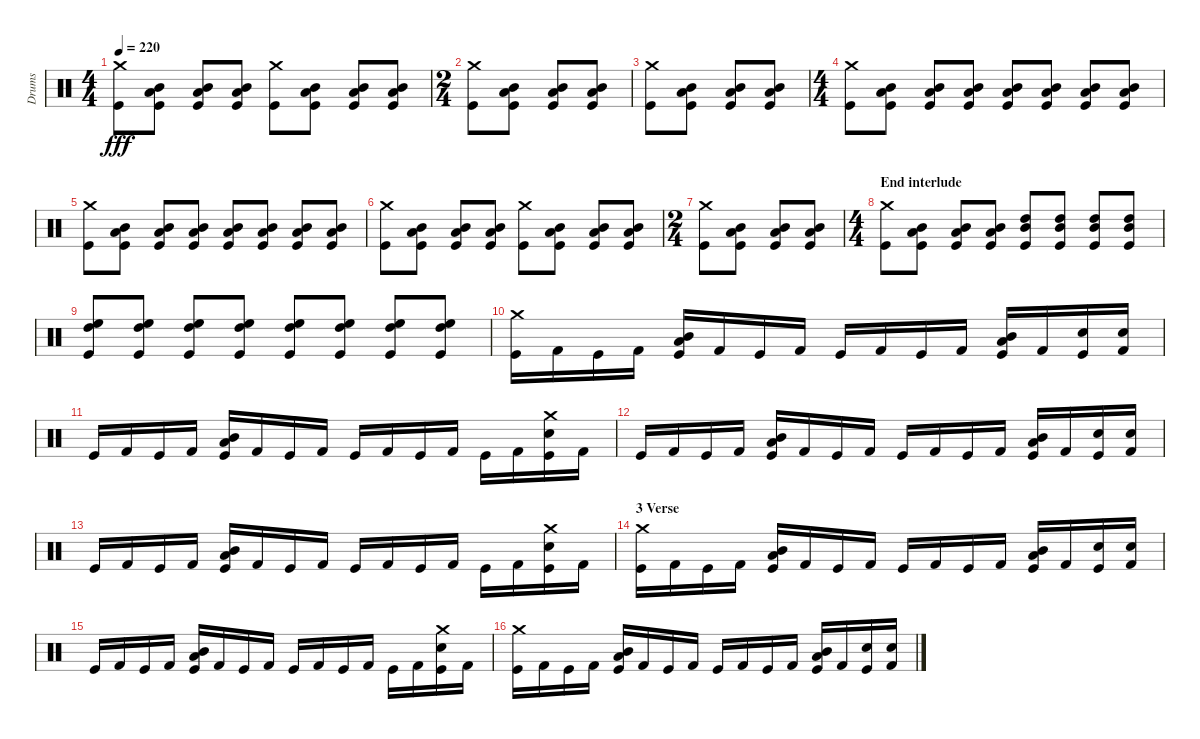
\track ("Drums" "Drums") {instrument percussion}
\staff {score}
\articulation defaults
\ts (4 4)
\tempo 220
\clef neutral
\ks c
("Crash medium (hit)" "Kick (hit)").8{dy fff} ("Mid Tom (hit)" "Low Tom (hit)" "Kick (hit)").8 ("Mid Tom (hit)" "Low Tom (hit)" "Kick (hit)").8 ("Low Tom (hit)" "Mid Tom (hit)" "Kick (hit)").8 ("Crash medium (hit)" "Kick (hit)").8 ("Kick (hit)" "Low Tom (hit)" "Mid Tom (hit)").8 ("Kick (hit)" "Low Tom (hit)" "Mid Tom (hit)").8 ("Kick (hit)" "Low Tom (hit)" "Mid Tom (hit)").8 |
\ts (2 4)
("Crash medium (hit)" "Kick (hit)").8 ("Low Tom (hit)" "Mid Tom (hit)" "Kick (hit)").8 ("Low Tom (hit)" "Mid Tom (hit)" "Kick (hit)").8 ("Low Tom (hit)" "Mid Tom (hit)" "Kick (hit)").8 |
("Crash medium (hit)" "Kick (hit)").8 ("Mid Tom (hit)" "Low Tom (hit)" "Kick (hit)").8 ("Kick (hit)" "Mid Tom (hit)" "Low Tom (hit)").8 ("Kick (hit)" "Mid Tom (hit)" "Low Tom (hit)").8 |
\ts (4 4)
("Kick (hit)" "Crash medium (hit)").8 ("Low Tom (hit)" "Kick (hit)" "Mid Tom (hit)").8 ("Low Tom (hit)" "Kick (hit)" "Mid Tom (hit)").8 ("Kick (hit)" "Mid Tom (hit)" "Low Tom (hit)").8 ("Kick (hit)" "Mid Tom (hit)" "Low Tom (hit)").8 ("Kick (hit)" "Mid Tom (hit)" "Low Tom (hit)").8 ("Mid Tom (hit)" "Kick (hit)" "Low Tom (hit)").8 ("Kick (hit)" "Mid Tom (hit)" "Low Tom (hit)").8 |
("Kick (hit)" "Crash medium (hit)").8 ("Low Tom (hit)" "Kick (hit)" "Mid Tom (hit)").8 ("Low Tom (hit)" "Kick (hit)" "Mid Tom (hit)").8 ("Low Tom (hit)" "Kick (hit)" "Mid Tom (hit)").8 ("Kick (hit)" "Mid Tom (hit)" "Low Tom (hit)").8 ("Kick (hit)" "Mid Tom (hit)" "Low Tom (hit)").8 ("Kick (hit)" "Low Tom (hit)" "Mid Tom (hit)").8 ("Mid Tom (hit)" "Low Tom (hit)" "Kick (hit)").8 |
("Crash medium (hit)" "Kick (hit)").8 ("Mid Tom (hit)" "Low Tom (hit)" "Kick (hit)").8 ("Mid Tom (hit)" "Low Tom (hit)" "Kick (hit)").8 ("Mid Tom (hit)" "Low Tom (hit)" "Kick (hit)").8 ("Kick (hit)" "Crash medium (hit)").8 ("Kick (hit)" "Low Tom (hit)" "Mid Tom (hit)").8 ("Low Tom (hit)" "Mid Tom (hit)" "Kick (hit)").8 ("Low Tom (hit)" "Mid Tom (hit)" "Kick (hit)").8 |
\ts (2 4)
("Crash medium (hit)" "Kick (hit)").8 ("Kick (hit)" "Low Tom (hit)" "Mid Tom (hit)").8 ("Kick (hit)" "Low Tom (hit)" "Mid Tom (hit)").8 ("Kick (hit)" "Low Tom (hit)" "Mid Tom (hit)").8 |
\ts (4 4)
\section ("" "End interlude")
("Kick (hit)" "Crash medium (hit)").8 ("Kick (hit)" "Low Tom (hit)" "Mid Tom (hit)").8 ("Low Tom (hit)" "Kick (hit)" "Mid Tom (hit)").8 ("Kick (hit)" "Low Tom (hit)" "Mid Tom (hit)").8 ("High Tom (hit)" "Mid Tom (hit)" "Kick (hit)").8 ("High Tom (hit)" "Mid Tom (hit)" "Kick (hit)").8 ("Mid Tom (hit)" "High Tom (hit)" "Kick (hit)").8 ("Kick (hit)" "High Tom (hit)" "Mid Tom (hit)").8 |
("Kick (hit)" "High Floor Tom (hit)" "High Tom (hit)").8 ("Kick (hit)" "High Tom (hit)" "High Floor Tom (hit)").8 ("Kick (hit)" "High Tom (hit)" "High Floor Tom (hit)").8 ("High Tom (hit)" "Kick (hit)" "High Floor Tom (hit)").8 ("Kick (hit)" "High Tom (hit)" "High Floor Tom (hit)").8 ("Kick (hit)" "High Tom (hit)" "High Floor Tom (hit)").8 ("Kick (hit)" "High Tom (hit)" "High Floor Tom (hit)").8 ("High Floor Tom (hit)" "Kick (hit)" "High Tom (hit)").8 |
("Kick (hit)" "Crash medium (hit)").16 "Kick (hit) 2".16 "Kick (hit)".16 "Kick (hit) 2".16 ("Kick (hit)" "Low Tom (hit)" "Mid Tom (hit)").16 "Kick (hit) 2".16 "Kick (hit)".16 "Kick (hit) 2".16 "Kick (hit)".16 "Kick (hit) 2".16 "Kick (hit)".16 "Kick (hit) 2".16 ("Kick (hit)" "Low Tom (hit)" "Mid Tom (hit)").16 "Kick (hit) 2".16 ("Kick (hit)" "Snare (hit) 2").16 ("Kick (hit) 2" "Snare (hit) 2").16 |
"Kick (hit)".16 "Kick (hit) 2".16 "Kick (hit)".16 "Kick (hit) 2".16 ("Low Tom (hit)" "Kick (hit)" "Mid Tom (hit)").16 "Kick (hit) 2".16 "Kick (hit)".16 "Kick (hit) 2".16 "Kick (hit)".16 "Kick (hit) 2".16 "Kick (hit)".16 "Kick (hit) 2".16 "Kick (hit)".16 "Kick (hit) 2".16 ("Crash medium (hit)" "Snare (hit) 2" "Kick (hit)").16 "Kick (hit) 2".16 |
"Kick (hit)".16 "Kick (hit) 2".16 "Kick (hit)".16 "Kick (hit) 2".16 ("Kick (hit)" "Low Tom (hit)" "Mid Tom (hit)").16 "Kick (hit) 2".16 "Kick (hit)".16 "Kick (hit) 2".16 "Kick (hit)".16 "Kick (hit) 2".16 "Kick (hit)".16 "Kick (hit) 2".16 ("Kick (hit)" "Low Tom (hit)" "Mid Tom (hit)").16 "Kick (hit) 2".16 ("Kick (hit)" "Snare (hit) 2").16 ("Snare (hit) 2" "Kick (hit) 2").16 |
"Kick (hit)".16 "Kick (hit) 2".16 "Kick (hit)".16 "Kick (hit) 2".16 ("Low Tom (hit)" "Kick (hit)" "Mid Tom (hit)").16 "Kick (hit) 2".16 "Kick (hit)".16 "Kick (hit) 2".16 "Kick (hit)".16 "Kick (hit) 2".16 "Kick (hit)".16 "Kick (hit) 2".16 "Kick (hit)".16 "Kick (hit) 2".16 ("Snare (hit) 2" "Kick (hit)" "Crash medium (hit)").16 "Kick (hit) 2".16 |
\section ("" "3 Verse")
("Kick (hit)" "Crash medium (hit)").16 "Kick (hit) 2".16 "Kick (hit)".16 "Kick (hit) 2".16 ("Mid Tom (hit)" "Kick (hit)" "Low Tom (hit)").16 "Kick (hit) 2".16 "Kick (hit)".16 "Kick (hit) 2".16 "Kick (hit)".16 "Kick (hit) 2".16 "Kick (hit)".16 "Kick (hit) 2".16 ("Kick (hit)" "Low Tom (hit)" "Mid Tom (hit)").16 "Kick (hit) 2".16 ("Snare (hit) 2" "Kick (hit)").16 ("Kick (hit) 2" "Snare (hit) 2").16 |
"Kick (hit)".16 "Kick (hit) 2".16 "Kick (hit)".16 "Kick (hit) 2".16 ("Low Tom (hit)" "Kick (hit)" "Mid Tom (hit)").16 "Kick (hit) 2".16 "Kick (hit)".16 "Kick (hit) 2".16 "Kick (hit)".16 "Kick (hit) 2".16 "Kick (hit)".16 "Kick (hit) 2".16 "Kick (hit)".16 "Kick (hit) 2".16 ("Snare (hit) 2" "Kick (hit)" "Crash medium (hit)").16 "Kick (hit) 2".16 |
("Crash medium (hit)" "Kick (hit)").16 "Kick (hit) 2".16 "Kick (hit)".16 "Kick (hit) 2".16 ("Mid Tom (hit)" "Kick (hit)" "Low Tom (hit)").16 "Kick (hit) 2".16 "Kick (hit)".16 "Kick (hit) 2".16 "Kick (hit)".16 "Kick (hit) 2".16 "Kick (hit)".16 "Kick (hit) 2".16 ("Mid Tom (hit)" "Kick (hit)" "Low Tom (hit)").16 "Kick (hit) 2".16 ("Kick (hit)" "Snare (hit) 2").16 ("Kick (hit) 2" "Snare (hit) 2").16
